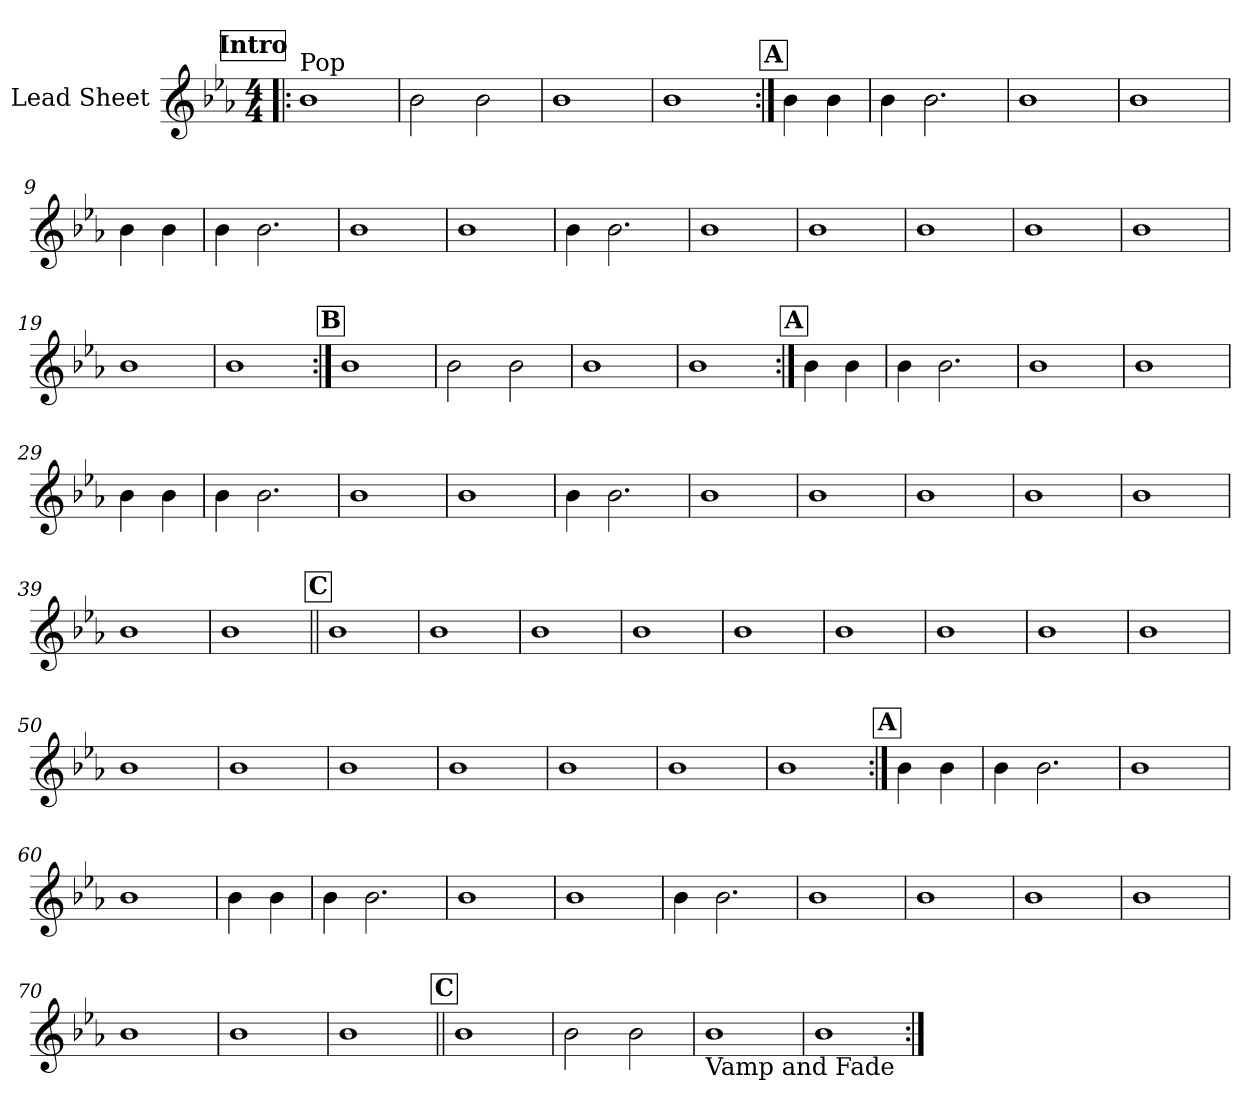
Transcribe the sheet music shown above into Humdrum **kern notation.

**kern
*part1
*staff1
*I"Lead Sheet
*clefG2
*k[b-e-a-]
*E-:
*M4/4
*MM167
!!LO:REH:place=s1:a:fs=14:t=Intro
=1!|:
!LO:TX:a:t=Pop
1b-
=2
2b-\
2b-\
=3
1b-
=4
1b-
!!LO:LB:g=z
!!LO:REH:place=s1:a:fs=14:t=A
=5:|!
4b-\
4b-\
=6
4b-\
2.b-\
=7
1b-
=8
1b-
=9
4b-\
4b-\
=10
4b-\
2.b-\
=11
1b-
=12
1b-
!!LO:LB:g=z
=13
4b-\
2.b-\
=14
1b-
=15
1b-
=16
1b-
=17
1b-
=18
1b-
=19
1b-
=20
1b-
!!LO:LB:g=z
!!LO:REH:place=s1:a:fs=14:t=B
=21:|!
1b-
=22
2b-\
2b-\
=23
1b-
=24
1b-
!!LO:LB:g=z
!!LO:REH:place=s1:a:fs=14:t=A
=25:|!
4b-\
4b-\
=26
4b-\
2.b-\
=27
1b-
=28
1b-
=29
4b-\
4b-\
=30
4b-\
2.b-\
=31
1b-
=32
1b-
!!LO:LB:g=z
=33
4b-\
2.b-\
=34
1b-
=35
1b-
=36
1b-
=37
1b-
=38
1b-
=39
1b-
=40
1b-
!!LO:LB:g=z
!!LO:REH:place=s1:a:fs=14:t=C
=41||
1b-
=42
1b-
=43
1b-
=44
1b-
=45
1b-
=46
1b-
=47
1b-
=48
1b-
!!LO:LB:g=z
=49
1b-
=50
1b-
=51
1b-
=52
1b-
=53
1b-
=54
1b-
=55
1b-
=56
1b-
!!LO:LB:g=z
!!LO:REH:place=s1:a:fs=14:t=A
=57:|!
4b-\
4b-\
=58
4b-\
2.b-\
=59
1b-
=60
1b-
=61
4b-\
4b-\
=62
4b-\
2.b-\
=63
1b-
=64
1b-
!!LO:LB:g=z
=65
4b-\
2.b-\
=66
1b-
=67
1b-
=68
1b-
=69
1b-
=70
1b-
=71
1b-
=72
1b-
!!LO:PB:g=z
!!LO:REH:place=s1:a:fs=14:t=C
=73||
1b-
=74
2b-\
2b-\
=75
!LO:TX:b:t=Vamp and Fade
1b-
=76
1b-
=:|!
*-
